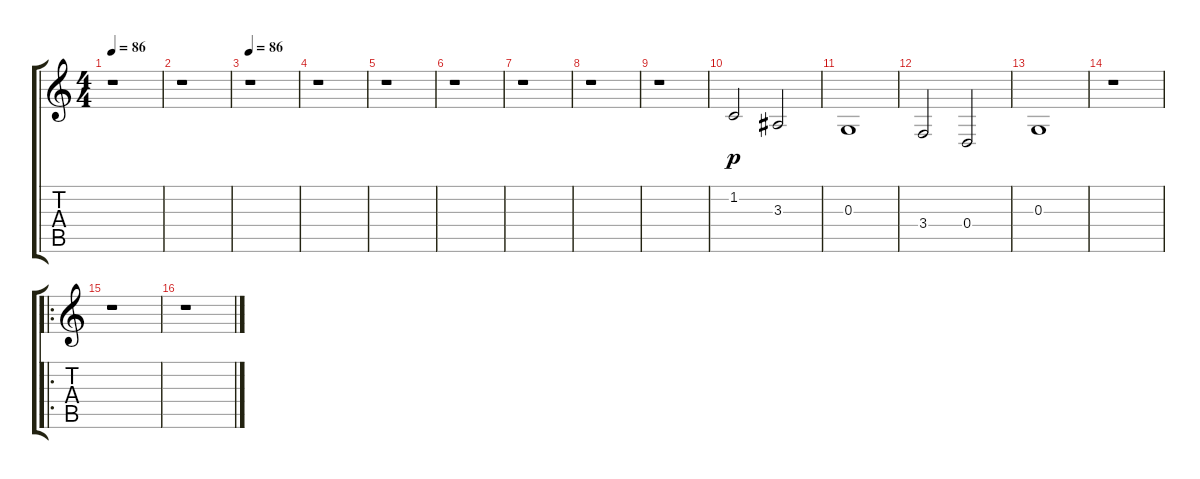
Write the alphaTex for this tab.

\track "" {instrument pad2warm}
\staff {score tabs}
\tuning (E4 B3 G3 D3 A2 E2) {hide}
\ts (4 4)
\tempo 86
\clef g2
\ks c
r.1{dy p instrument pad2warm} |
r.1 |
\tempo 86
r.1 |
r.1 |
r.1 |
r.1 |
r.1 |
r.1 |
r.1 |
1.2.2 3.3.2{volume 10} |
0.3.1 |
3.4.2 0.4.2 |
0.3.1 |
r.1 |
\ro
r.1 |
r.1
